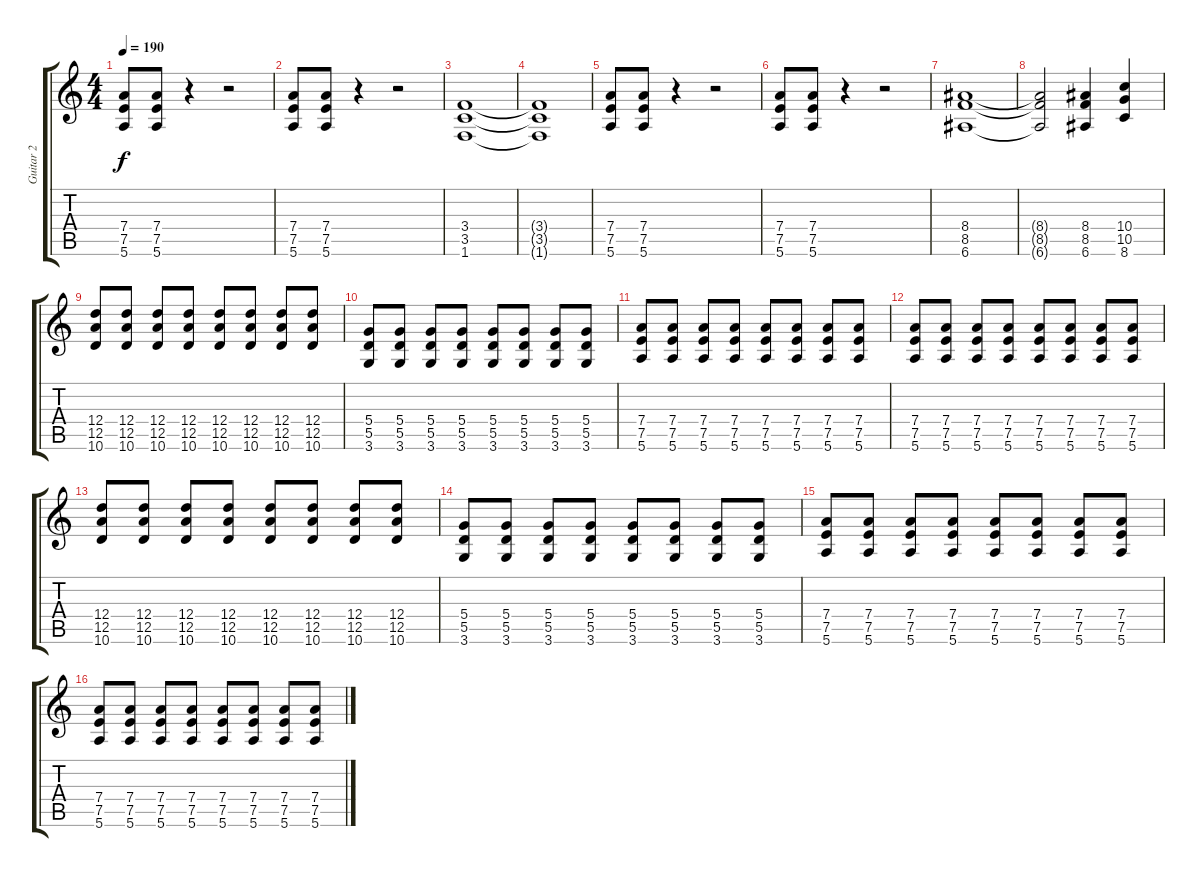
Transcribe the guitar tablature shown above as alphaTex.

\track ("Guitar 2" "Guitar 2") {instrument distortionguitar}
\staff {score tabs}
\tuning (E4 B3 G3 D3 A2 E2) {hide}
\ts (4 4)
\tempo 190
\clef g2
\ks c
(7.4 7.5 5.6).8{dy f} (7.4 7.5 5.6).8 r.4 r.2 |
(7.4 7.5 5.6).8 (7.4 7.5 5.6).8 r.4 r.2 |
(3.4 3.5 1.6).1 |
(3.4{t} 3.5{t} 1.6{t}).1 |
(7.4 7.5 5.6).8 (7.4 7.5 5.6).8 r.4 r.2 |
(7.4 7.5 5.6).8 (7.4 7.5 5.6).8 r.4 r.2 |
(8.4 8.5 6.6).1 |
(8.4{t} 8.5{t} 6.6{t}).2 (8.4 8.5 6.6).4 (10.4 10.5 8.6).4 |
(12.4 12.5 10.6).8 (12.4 12.5 10.6).8 (12.4 12.5 10.6).8 (12.4 12.5 10.6).8 (12.4 12.5 10.6).8 (12.4 12.5 10.6).8 (12.4 12.5 10.6).8 (12.4 12.5 10.6).8 |
(5.4 5.5 3.6).8 (5.4 5.5 3.6).8 (5.4 5.5 3.6).8 (5.4 5.5 3.6).8 (5.4 5.5 3.6).8 (5.4 5.5 3.6).8 (5.4 5.5 3.6).8 (5.4 5.5 3.6).8 |
(7.4 7.5 5.6).8 (7.4 7.5 5.6).8 (7.4 7.5 5.6).8 (7.4 7.5 5.6).8 (7.4 7.5 5.6).8 (7.4 7.5 5.6).8 (7.4 7.5 5.6).8 (7.4 7.5 5.6).8 |
(7.4 7.5 5.6).8 (7.4 7.5 5.6).8 (7.4 7.5 5.6).8 (7.4 7.5 5.6).8 (7.4 7.5 5.6).8 (7.4 7.5 5.6).8 (7.4 7.5 5.6).8 (7.4 7.5 5.6).8 |
(12.4 12.5 10.6).8 (12.4 12.5 10.6).8 (12.4 12.5 10.6).8 (12.4 12.5 10.6).8 (12.4 12.5 10.6).8 (12.4 12.5 10.6).8 (12.4 12.5 10.6).8 (12.4 12.5 10.6).8 |
(5.4 5.5 3.6).8 (5.4 5.5 3.6).8 (5.4 5.5 3.6).8 (5.4 5.5 3.6).8 (5.4 5.5 3.6).8 (5.4 5.5 3.6).8 (5.4 5.5 3.6).8 (5.4 5.5 3.6).8 |
(7.4 7.5 5.6).8 (7.4 7.5 5.6).8 (7.4 7.5 5.6).8 (7.4 7.5 5.6).8 (7.4 7.5 5.6).8 (7.4 7.5 5.6).8 (7.4 7.5 5.6).8 (7.4 7.5 5.6).8 |
(7.4 7.5 5.6).8 (7.4 7.5 5.6).8 (7.4 7.5 5.6).8 (7.4 7.5 5.6).8 (7.4 7.5 5.6).8 (7.4 7.5 5.6).8 (7.4 7.5 5.6).8 (7.4 7.5 5.6).8
